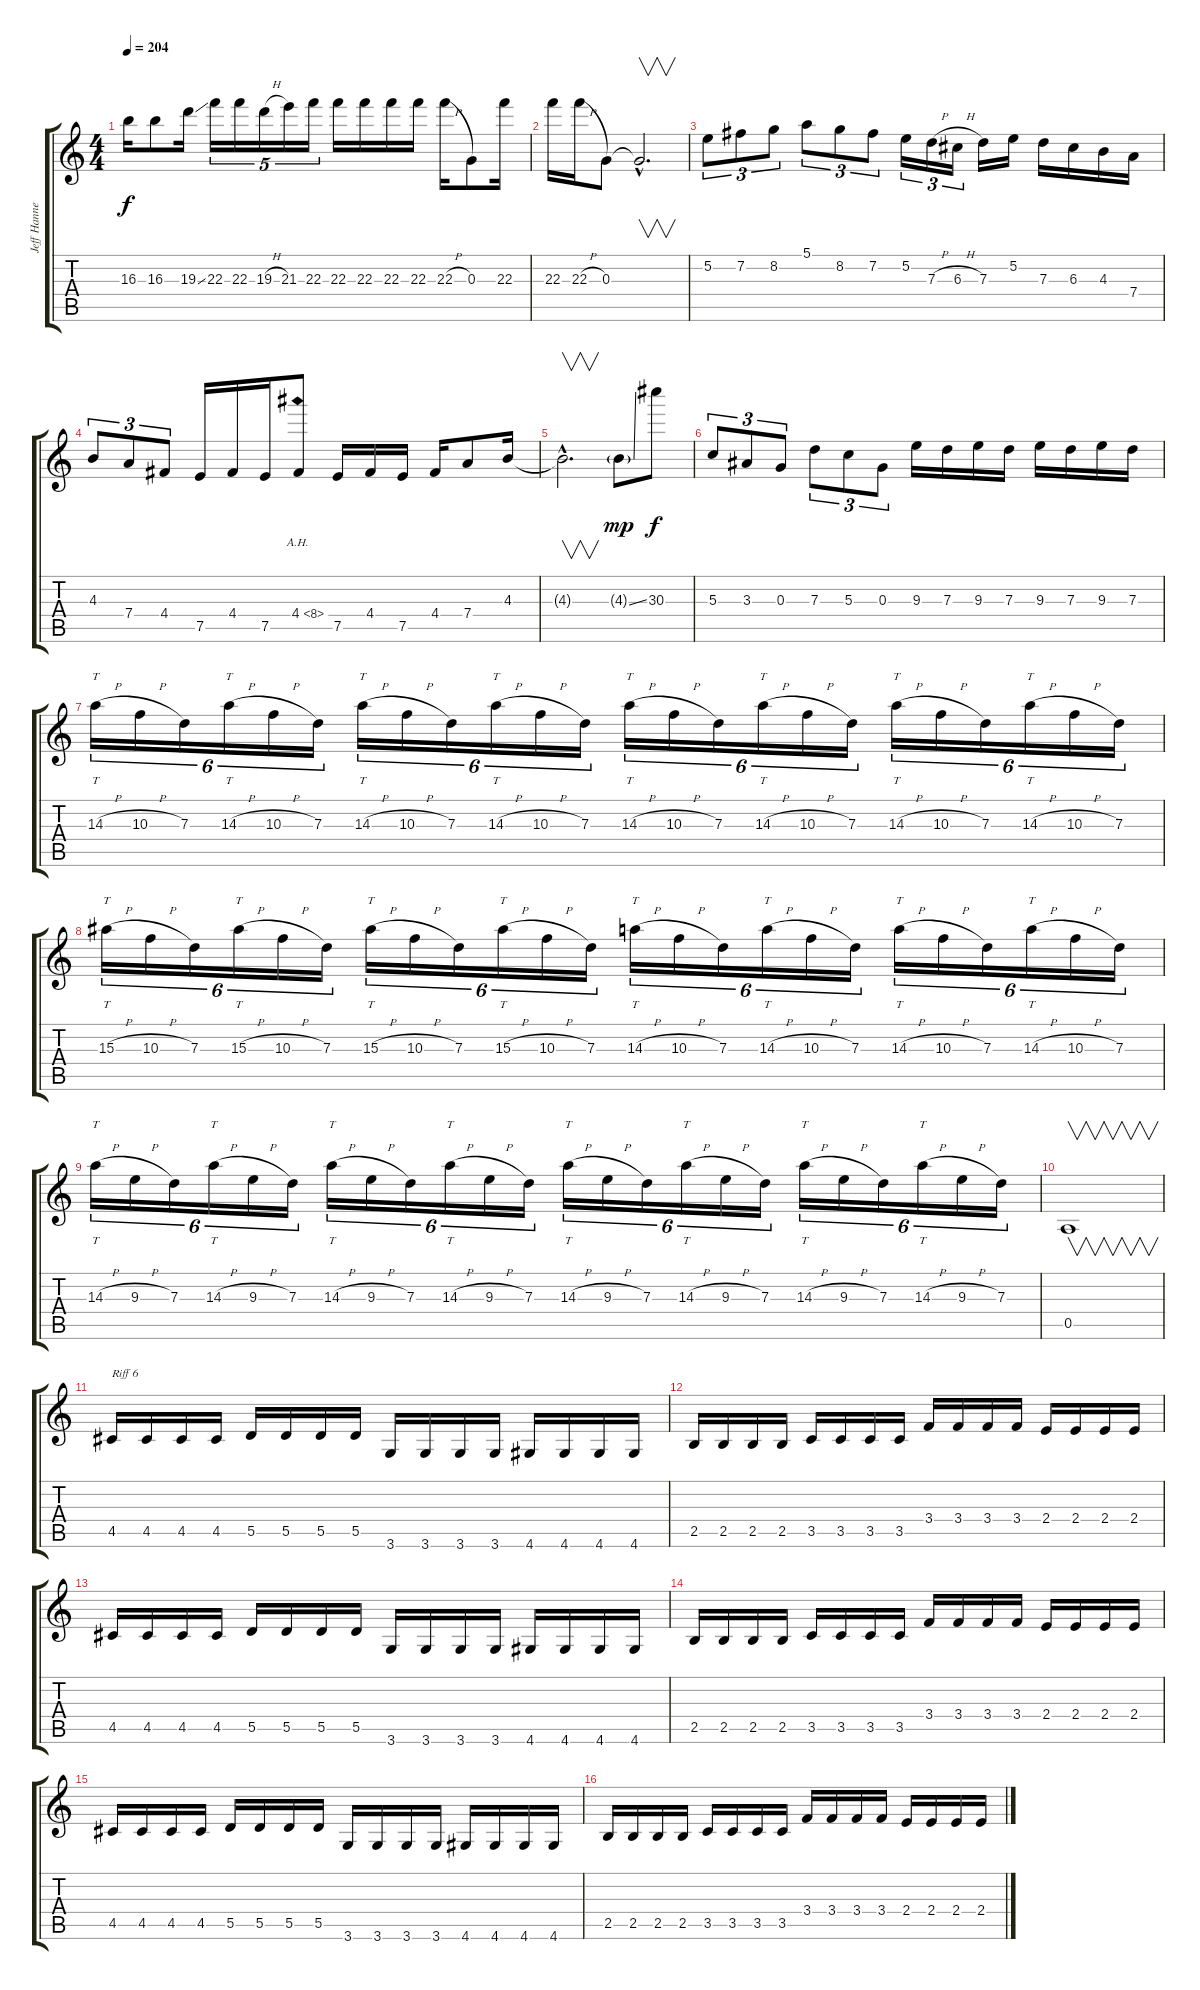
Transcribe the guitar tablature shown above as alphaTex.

\track ("Jeff Hannemann" "Jeff Hanne") {instrument distortionguitar}
\staff {score tabs}
\tuning (E4 B3 G3 D3 A2 E2) {hide}
\ts (4 4)
\tempo 204
\clef g2
\ks c
16.3.16{dy f} 16.3.8 19.3{ss}.16 22.3.16{tu (5 4)} 22.3.16{tu (5 4)} 19.3{h}.16{tu (5 4)} 21.3.16{tu (5 4)} 22.3.16{tu (5 4)} 22.3.16 22.3.16 22.3.16 22.3.16 22.3{h}.16 0.3.8 22.3.16 |
22.3.16 22.3{h}.16 0.3.8 0.3{hac t}.2{v d} |
5.2.8{tu (3 2)} 7.2.8{tu (3 2)} 8.2.8{tu (3 2)} 5.1.8{tu (3 2)} 8.2.8{tu (3 2)} 7.2.8{tu (3 2)} 5.2.16{tu (3 2)} 7.3{h}.16{tu (3 2)} 6.3{h}.16{tu (3 2)} 7.3.16 5.2.16 7.3.16 6.3.16 4.3.16 7.4.16 |
4.3.8{tu (3 2)} 7.4.8{tu (3 2)} 4.4.8{tu (3 2)} 7.5.16 4.4.16 7.5.16 4.4{ah 4}.8 7.5.16 4.4.16 7.5.16 4.4.16 7.4.8 4.3.16 |
4.3{hac t}.2{v d} 4.3{ss g}.8{dy mp} 30.3.8{dy f} |
5.3.8{tu (3 2)} 3.3.8{tu (3 2)} 0.3.8{tu (3 2)} 7.3.8{tu (3 2)} 5.3.8{tu (3 2)} 0.3.8{tu (3 2)} 9.3.16 7.3.16 9.3.16 7.3.16 9.3.16 7.3.16 9.3.16 7.3.16 |
14.3{h}.16{tt tu (6 4)} 10.3{h}.16{tu (6 4)} 7.3.16{tu (6 4)} 14.3{h}.16{tt tu (6 4)} 10.3{h}.16{tu (6 4)} 7.3.16{tu (6 4)} 14.3{h}.16{tt tu (6 4)} 10.3{h}.16{tu (6 4)} 7.3.16{tu (6 4)} 14.3{h}.16{tt tu (6 4)} 10.3{h}.16{tu (6 4)} 7.3.16{tu (6 4)} 14.3{h}.16{tt tu (6 4)} 10.3{h}.16{tu (6 4)} 7.3.16{tu (6 4)} 14.3{h}.16{tt tu (6 4)} 10.3{h}.16{tu (6 4)} 7.3.16{tu (6 4)} 14.3{h}.16{tt tu (6 4)} 10.3{h}.16{tu (6 4)} 7.3.16{tu (6 4)} 14.3{h}.16{tt tu (6 4)} 10.3{h}.16{tu (6 4)} 7.3.16{tu (6 4)} |
15.3{h}.16{tt tu (6 4)} 10.3{h}.16{tu (6 4)} 7.3.16{tu (6 4)} 15.3{h}.16{tt tu (6 4)} 10.3{h}.16{tu (6 4)} 7.3.16{tu (6 4)} 15.3{h}.16{tt tu (6 4)} 10.3{h}.16{tu (6 4)} 7.3.16{tu (6 4)} 15.3{h}.16{tt tu (6 4)} 10.3{h}.16{tu (6 4)} 7.3.16{tu (6 4)} 14.3{h}.16{tt tu (6 4)} 10.3{h}.16{tu (6 4)} 7.3.16{tu (6 4)} 14.3{h}.16{tt tu (6 4)} 10.3{h}.16{tu (6 4)} 7.3.16{tu (6 4)} 14.3{h}.16{tt tu (6 4)} 10.3{h}.16{tu (6 4)} 7.3.16{tu (6 4)} 14.3{h}.16{tt tu (6 4)} 10.3{h}.16{tu (6 4)} 7.3.16{tu (6 4)} |
14.3{h}.16{tt tu (6 4)} 9.3{h}.16{tu (6 4)} 7.3.16{tu (6 4)} 14.3{h}.16{tt tu (6 4)} 9.3{h}.16{tu (6 4)} 7.3.16{tu (6 4)} 14.3{h}.16{tt tu (6 4)} 9.3{h}.16{tu (6 4)} 7.3.16{tu (6 4)} 14.3{h}.16{tt tu (6 4)} 9.3{h}.16{tu (6 4)} 7.3.16{tu (6 4)} 14.3{h}.16{tt tu (6 4)} 9.3{h}.16{tu (6 4)} 7.3.16{tu (6 4)} 14.3{h}.16{tt tu (6 4)} 9.3{h}.16{tu (6 4)} 7.3.16{tu (6 4)} 14.3{h}.16{tt tu (6 4)} 9.3{h}.16{tu (6 4)} 7.3.16{tu (6 4)} 14.3{h}.16{tt tu (6 4)} 9.3{h}.16{tu (6 4)} 7.3.16{tu (6 4)} |
0.5.1{v} |
4.5.16{txt "Riff 6" volume 13 instrument distortionguitar} 4.5.16 4.5.16 4.5.16 5.5.16 5.5.16 5.5.16 5.5.16 3.6.16 3.6.16 3.6.16 3.6.16 4.6.16 4.6.16 4.6.16 4.6.16 |
2.5.16 2.5.16 2.5.16 2.5.16 3.5.16 3.5.16 3.5.16 3.5.16 3.4.16 3.4.16 3.4.16 3.4.16 2.4.16 2.4.16 2.4.16 2.4.16 |
4.5.16 4.5.16 4.5.16 4.5.16 5.5.16 5.5.16 5.5.16 5.5.16 3.6.16 3.6.16 3.6.16 3.6.16 4.6.16 4.6.16 4.6.16 4.6.16 |
2.5.16 2.5.16 2.5.16 2.5.16 3.5.16 3.5.16 3.5.16 3.5.16 3.4.16 3.4.16 3.4.16 3.4.16 2.4.16 2.4.16 2.4.16 2.4.16 |
4.5.16 4.5.16 4.5.16 4.5.16 5.5.16 5.5.16 5.5.16 5.5.16 3.6.16 3.6.16 3.6.16 3.6.16 4.6.16 4.6.16 4.6.16 4.6.16 |
2.5.16 2.5.16 2.5.16 2.5.16 3.5.16 3.5.16 3.5.16 3.5.16 3.4.16 3.4.16 3.4.16 3.4.16 2.4.16 2.4.16 2.4.16 2.4.16
